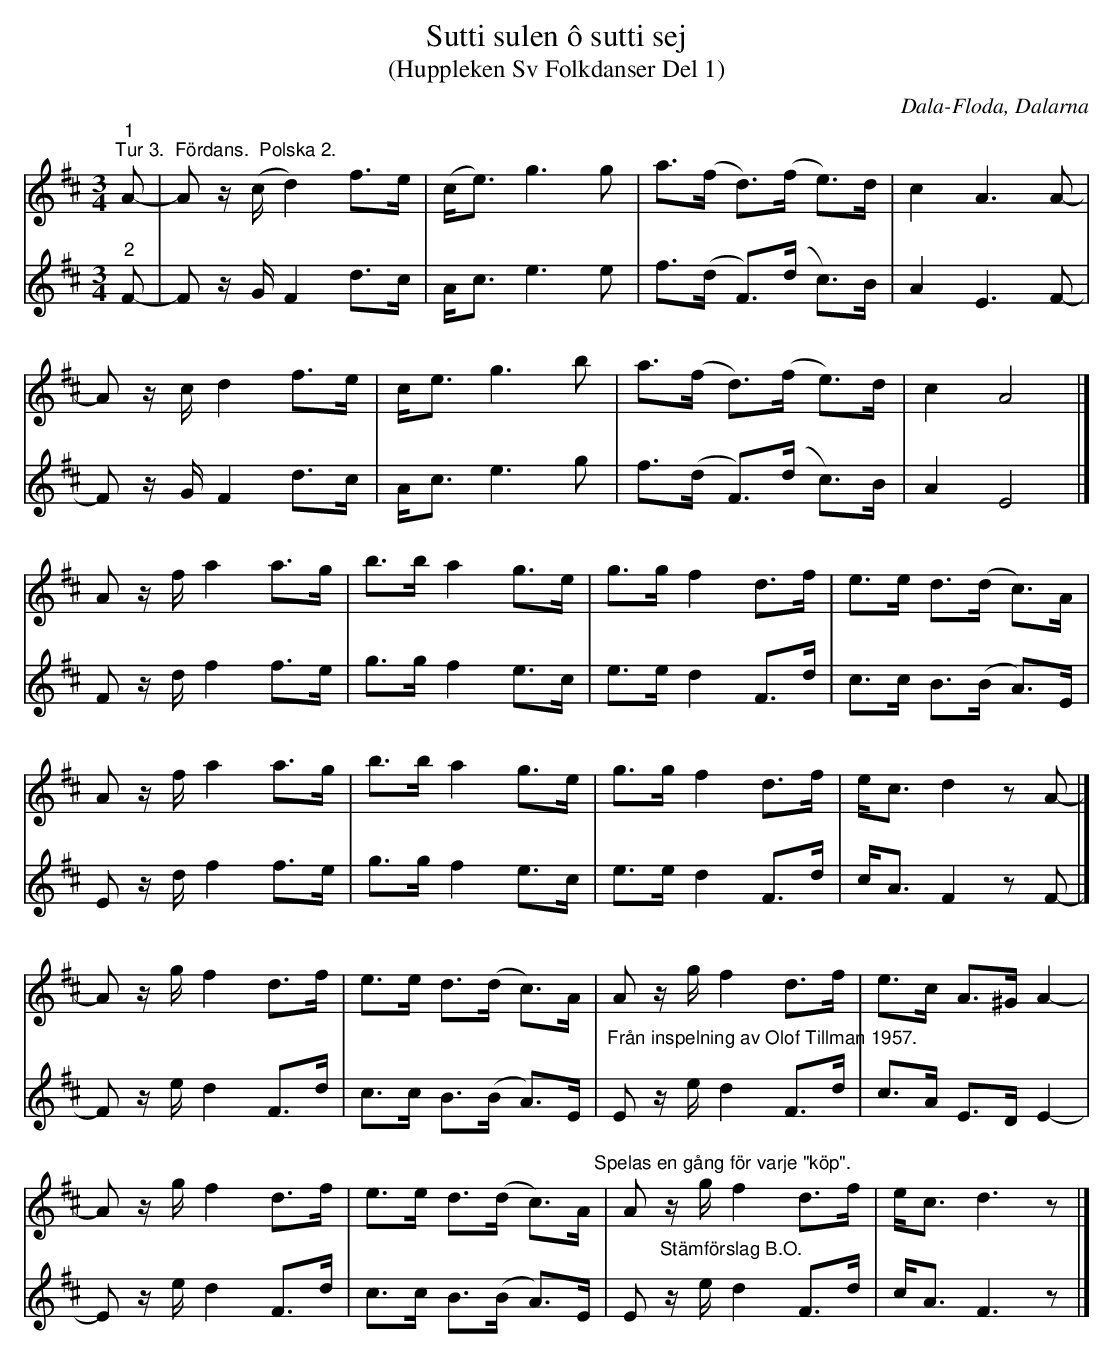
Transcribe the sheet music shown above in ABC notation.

X:1
T:Sutti sulen ô sutti sej
T:(Huppleken Sv Folkdanser Del 1)
O:Dala-Floda, Dalarna
L:1/8
M:3/4
K:D
V:1
"^1""^Tur 3.  Fördans.  Polska 2." A- | A z/ (c/ d2) f>e | (c<e) g3 g | a>(f d>)(f e>)d | c2 A3 A- |
A z/ c/ d2 f>e | c<e g3 b | a>(f d>)(f e>)d | c2 A4 |]
A z/ f/ a2 a>g | b>b a2 g>e | g>g f2 d>f | e>e d>(d c>)A |
A z/ f/ a2 a>g | b>b a2 g>e | g>g f2 d>f | e<c d2 z A- |]
A z/ g/ f2 d>f | e>e d>(d c>)A | A z/ g/ f2 d>f | e>c A>^G A2- |
A z/ g/ f2 d>f | e>e d>(d c>)A"^Spelas en gång för varje \"köp\"." | A z/ g/ f2 d>f | e<c d3 z |]
V:2
"^2" F- | F z/ G/ F2 d>c | A<c e3 e | f>(d F>)(d c>)B | A2 E3 F- |
F z/ G/ F2 d>c | A<c e3 g | f>(d F>)(d c>)B | A2 E4 |]
F z/ d/ f2 f>e | g>g f2 e>c | e>e d2 F>d | c>c B>(B A>)E |
E z/ d/ f2 f>e | g>g f2 e>c | e>e d2 F>d | c<A F2 z F- |]
F z/ e/ d2 F>d | c>c B>(B A>)E | "^Från inspelning av Olof Tillman 1957." E z/ e/ d2 F>d | c>A E>D E2- |
E z/ e/ d2 F>d | c>c B>(B A>)E | E"^Stämförslag B.O." z/ e/ d2 F>d | c<A F3 z |]
